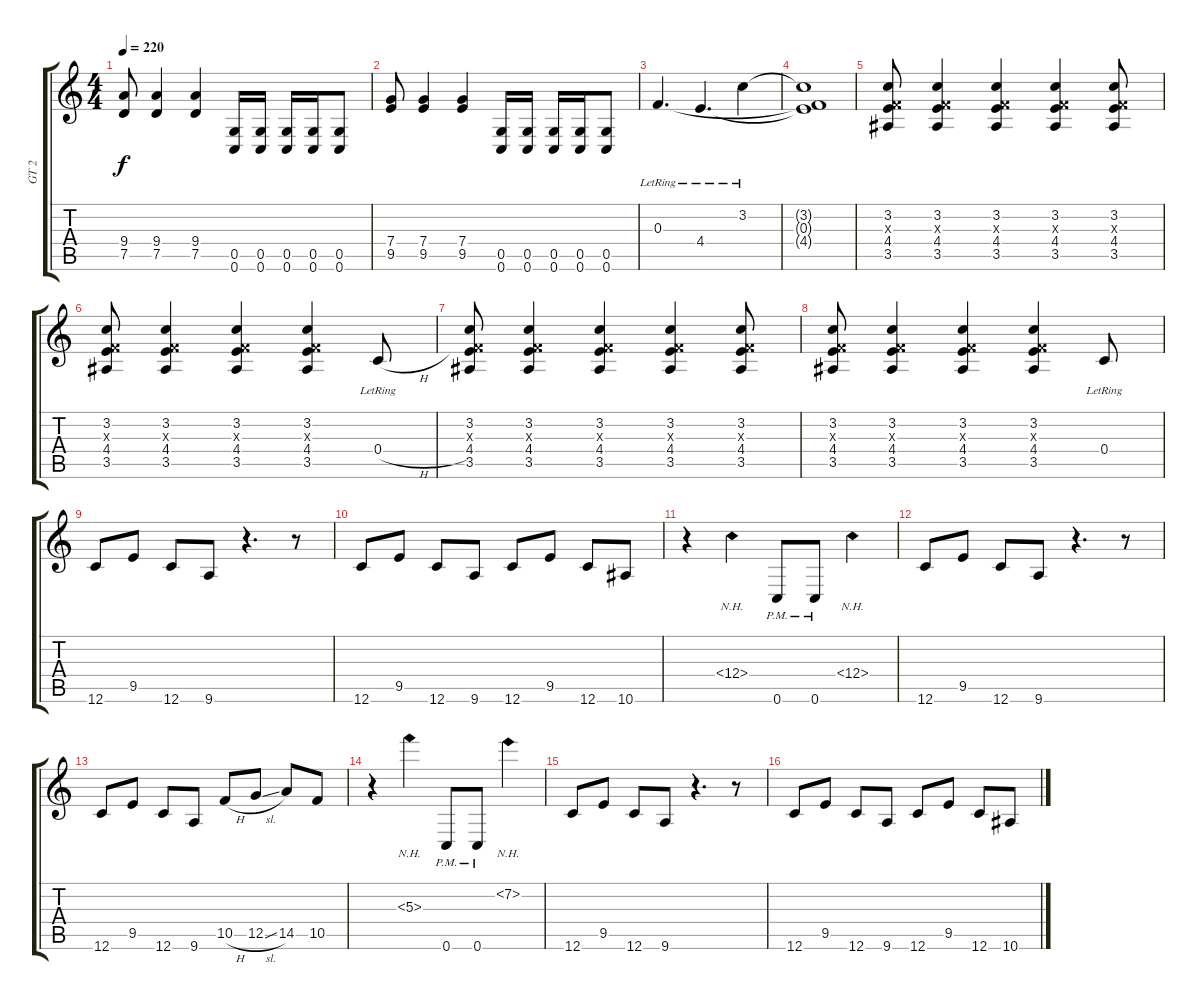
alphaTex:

\track ("GT 2" "GT 2") {solo instrument distortionguitar}
\staff {score tabs}
\tuning (D4 A3 F3 C3 G2 C2) {hide}
\ts (4 4)
\tempo 220
\clef g2
\ks c
(9.4 7.5).8{dy f} (9.4 7.5).4 (9.4 7.5).4 (0.5 0.6).16 (0.5 0.6).16 (0.5 0.6).16 (0.5 0.6).16 (0.5 0.6).8 |
(7.4 9.5).8 (7.4 9.5).4 (7.4 9.5).4 (0.5 0.6).16 (0.5 0.6).16 (0.5 0.6).16 (0.5 0.6).16 (0.5 0.6).8 |
0.3{lr}.4{d} 4.4{lr}.4{d} 3.2{lr}.4 |
(3.2{t} 0.3{t} 4.4{t}).1 |
(3.2 0.3{x} 4.4 3.5).8 (3.2 0.3{x} 4.4 3.5).4 (3.2 0.3{x} 4.4 3.5).4 (3.2 0.3{x} 4.4 3.5).4 (3.2 0.3{x} 4.4 3.5).8 |
(3.2 0.3{x} 4.4 3.5).8 (3.2 0.3{x} 4.4 3.5).4 (3.2 0.3{x} 4.4 3.5).4 (3.2 0.3{x} 4.4 3.5).4 0.4{h lr}.8 |
(3.2 0.3{x} 4.4 3.5).8 (3.2 0.3{x} 4.4 3.5).4 (3.2 0.3{x} 4.4 3.5).4 (3.2 0.3{x} 4.4 3.5).4 (3.2 0.3{x} 4.4 3.5).8 |
(3.2 0.3{x} 4.4 3.5).8 (3.2 0.3{x} 4.4 3.5).4 (3.2 0.3{x} 4.4 3.5).4 (3.2 0.3{x} 4.4 3.5).4 0.4{lr}.8 |
12.6.8 9.5.8 12.6.8 9.6.8 r.4{d} r.8 |
12.6.8 9.5.8 12.6.8 9.6.8 12.6.8 9.5.8 12.6.8 10.6.8 |
r.4 12.4{nh}.4 0.6{pm}.8 0.6{pm}.8 12.4{nh}.4 |
12.6.8 9.5.8 12.6.8 9.6.8 r.4{d} r.8 |
12.6.8 9.5.8 12.6.8 9.6.8 10.5{h}.8 12.5{sl}.8 14.5.8 10.5.8 |
r.4 5.3{nh}.4 0.6{pm}.8 0.6{pm}.8 7.2{nh}.4 |
12.6.8 9.5.8 12.6.8 9.6.8 r.4{d} r.8 |
12.6.8 9.5.8 12.6.8 9.6.8 12.6.8 9.5.8 12.6.8 10.6.8
